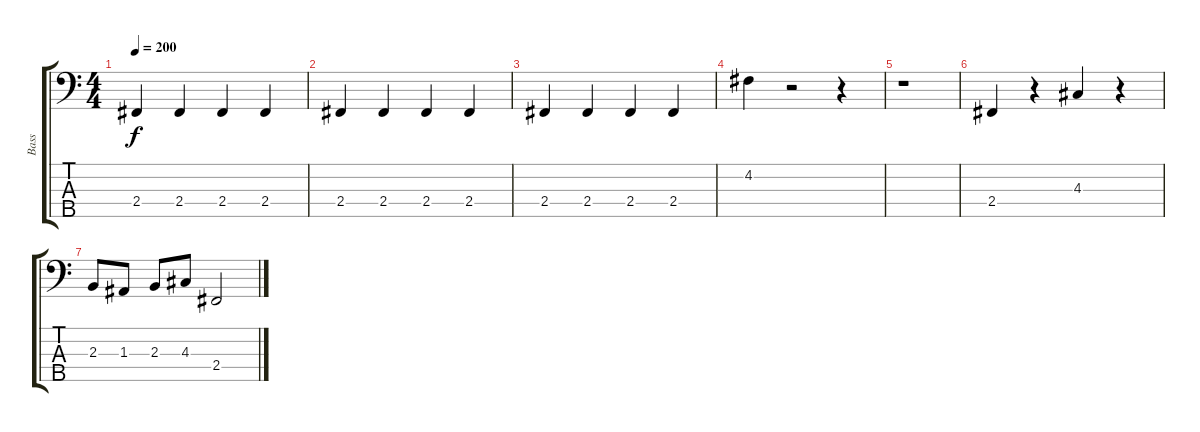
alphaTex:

\track ("Bass" "Bass") {instrument electricbassfinger}
\staff {score tabs}
\tuning (G2 D2 A1 E1 B0) {hide}
\ts (4 4)
\tempo 200
\clef f4
\ks c
2.4.4{dy f} 2.4.4 2.4.4 2.4.4 |
2.4.4 2.4.4 2.4.4 2.4.4 |
2.4.4 2.4.4 2.4.4 2.4.4 |
\section ("" "")
4.2.4 r.2 r.4 |
r.1 |
2.4.4 r.4 4.3.4 r.4 |
2.3.8 1.3.8 2.3.8 4.3.8 2.4.2
